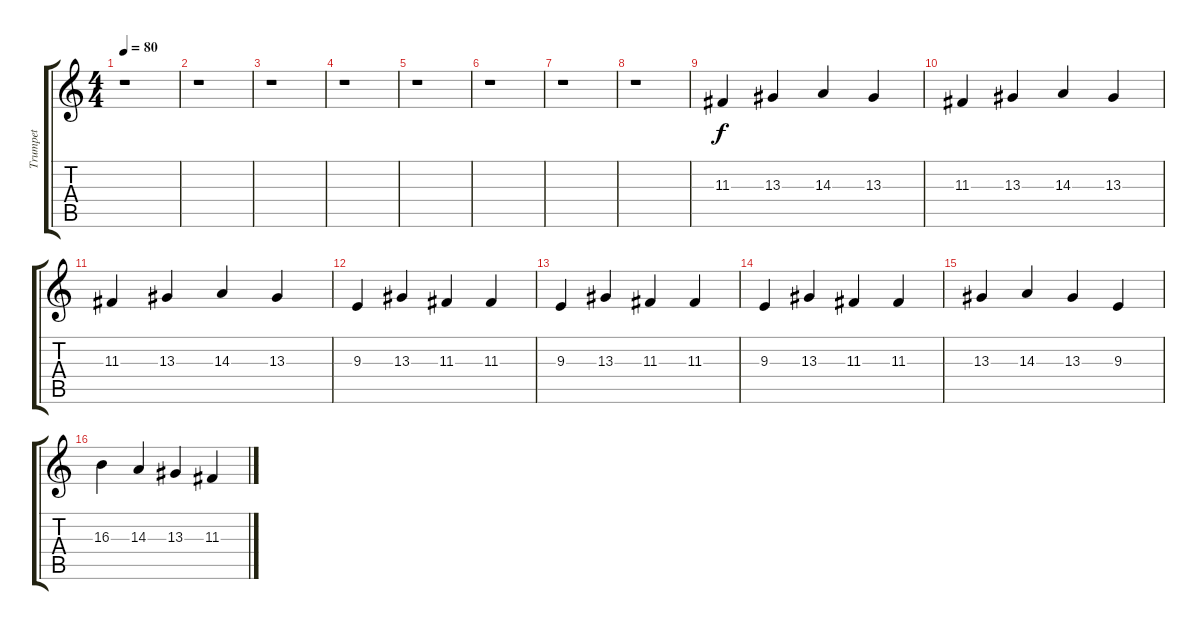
\track ("Trumpet" "Trumpet") {instrument trumpet}
\staff {score tabs}
\tuning (E4 B3 G3 D3 A2 E2) {hide}
\ts (4 4)
\tempo 80
\clef g2
\ks c
r.1{dy f} |
r.1 |
r.1 |
r.1 |
r.1 |
r.1 |
r.1 |
r.1 |
11.3.4 13.3.4 14.3.4 13.3.4 |
11.3.4 13.3.4 14.3.4 13.3.4 |
11.3.4 13.3.4 14.3.4 13.3.4 |
9.3.4 13.3.4 11.3.4 11.3.4 |
9.3.4 13.3.4 11.3.4 11.3.4 |
9.3.4 13.3.4 11.3.4 11.3.4 |
13.3.4 14.3.4 13.3.4 9.3.4 |
16.3.4 14.3.4 13.3.4 11.3.4
